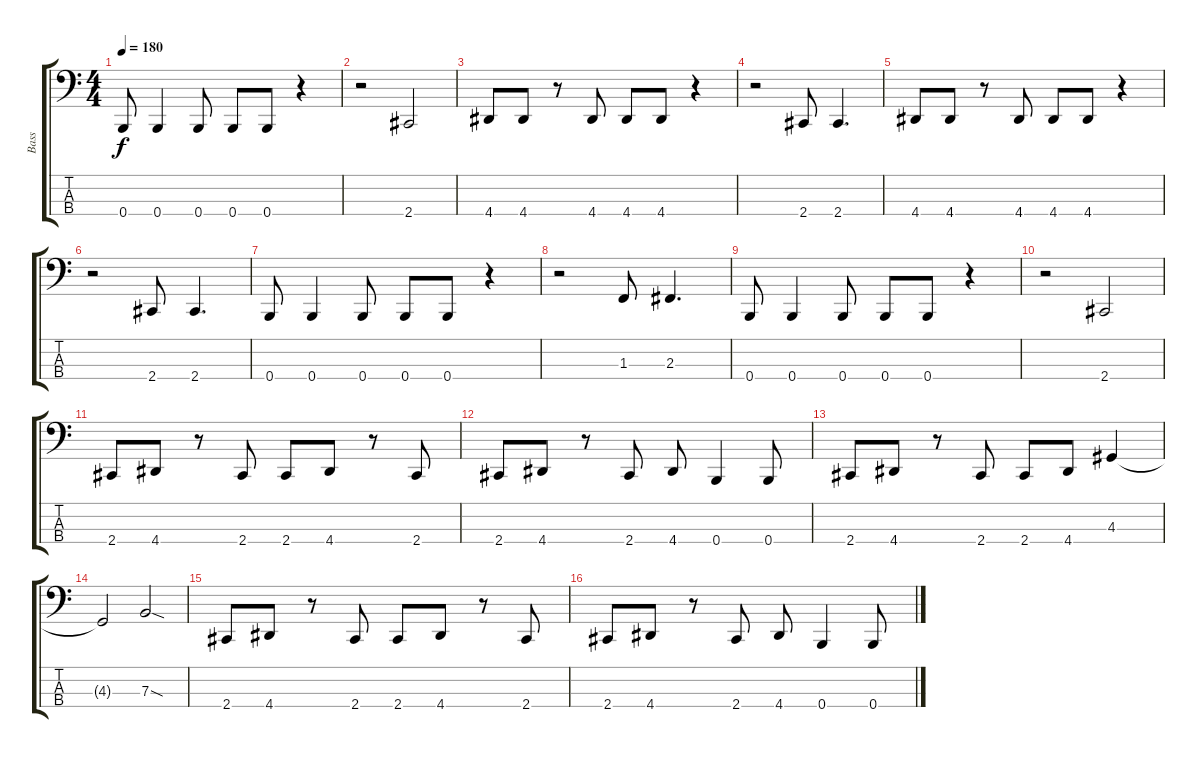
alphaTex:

\track ("Bass" "Bass") {instrument electricbasspick}
\staff {score tabs}
\tuning (D2 A1 E1 B0) {hide}
\ts (4 4)
\tempo 180
\clef f4
\ks c
0.4.8{dy f} 0.4.4 0.4.8 0.4.8 0.4.8 r.4 |
r.2 2.4.2 |
4.4.8 4.4.8 r.8 4.4.8 4.4.8 4.4.8 r.4 |
r.2 2.4.8 2.4.4{d} |
4.4.8 4.4.8 r.8 4.4.8 4.4.8 4.4.8 r.4 |
r.2 2.4.8 2.4.4{d} |
0.4.8 0.4.4 0.4.8 0.4.8 0.4.8 r.4 |
r.2 1.3.8 2.3.4{d} |
0.4.8 0.4.4 0.4.8 0.4.8 0.4.8 r.4 |
r.2 2.4.2 |
2.4.8 4.4.8 r.8 2.4.8 2.4.8 4.4.8 r.8 2.4.8 |
2.4.8 4.4.8 r.8 2.4.8 4.4.8 0.4.4 0.4.8 |
2.4.8 4.4.8 r.8 2.4.8 2.4.8 4.4.8 4.3.4 |
4.3{t}.2 7.3{sod}.2 |
2.4.8 4.4.8 r.8 2.4.8 2.4.8 4.4.8 r.8 2.4.8 |
2.4.8 4.4.8 r.8 2.4.8 4.4.8 0.4.4 0.4.8
